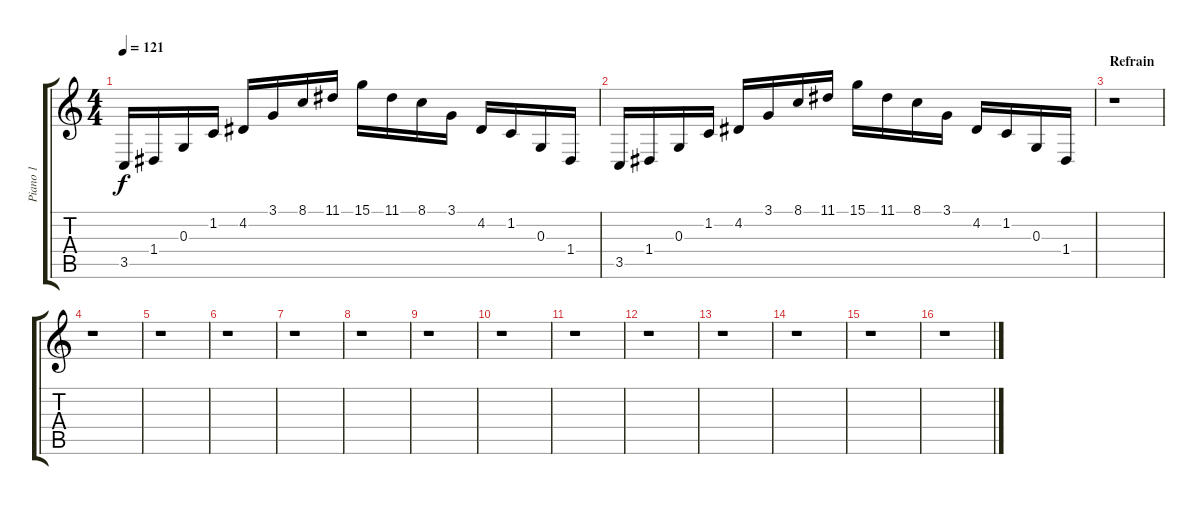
\track ("Piano 1" "Piano 1") {instrument fx7echoes}
\staff {score tabs}
\tuning (E4 B3 G3 D3 A2 E2) {hide}
\ts (4 4)
\tempo 121
\clef g2
\ks c
3.5.16{dy f} 1.4.16 0.3.16 1.2.16 4.2.16 3.1.16 8.1.16 11.1.16 15.1.16 11.1.16 8.1.16 3.1.16 4.2.16 1.2.16 0.3.16 1.4.16 |
3.5.16 1.4.16 0.3.16 1.2.16 4.2.16 3.1.16 8.1.16 11.1.16 15.1.16 11.1.16 8.1.16 3.1.16 4.2.16 1.2.16 0.3.16 1.4.16 |
\section ("" "Refrain")
r.1 |
r.1 |
r.1 |
r.1 |
r.1 |
r.1 |
r.1 |
r.1 |
r.1 |
r.1 |
r.1 |
r.1 |
r.1 |
r.1
